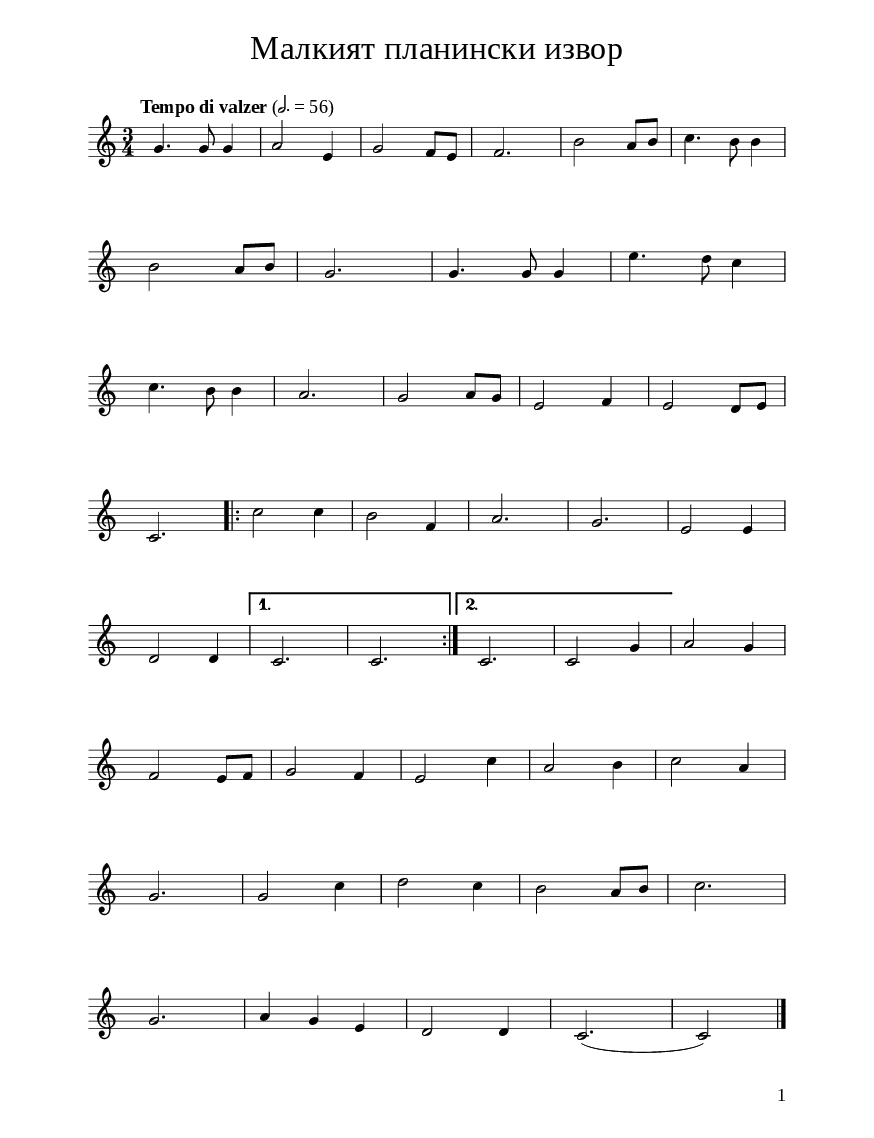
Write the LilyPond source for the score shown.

\version "2.24.2"

% include paper part and global functions
\include "include/globals.ily"

\bookpart {
  \label #'ref165
  \tocItem \markup "Малкият планински извор"
  \include "include/bookpart-paper.ily"
  \score {
    \include "include/score-layout.ily"

    \new Voice \relative  c'{
      \clef treble
      \key c \major
      \time 3/4
      \tempoFunc "Tempo di valzer" 2. "56"

      g'4. g8 g4 | % 2
      a2 e4 | % 3
      g2 f8 e8 | % 4
      f2. | % 5
      b2 a8  b8 | % 6
      c4. b8 b4 | \break % 7
      b2 a8  b8 | % 8
      g2. | % 9
      g4. g8 g4 |
      e'4.  d8  c4 | \break % 11
      c4.  b8  b4 | % 12
      a2.  | % 13
      g2 a8 g8 | % 14
      e2 f4 | % 15
      e2 d8 e8 | \break % 16
      c2. \repeat volta 2 {
        | % 17
        c'2  c4 | % 18
        b2 f4  | % 19
        a2.  |
        g2. | % 21
        e2 e4 | \break % 22
        d2 d4
      }
      \alternative {
        {
          | % 23
          c2. | % 24
          c2.
        }
        {
          | % 25
          c2. | % 26
          c2 g'4
        }
      }
      a2 g4 \break | % 28
      f2 e8 f8 | % 29
      g2 f4 |
      e2  c'4 | % 31
      a2  b4 | % 32
      c2 a4 | \break % 33
      g2.  | % 34
      g2   c4

      | % 35
      d2  c4 | % 36
      b2 a8 b8 | % 37
      c2. | \break  % 38
      g2. | % 39
      a4 g4 e4 |
      d2 d4

      | % 41
      c2. ( | % 42
      c2 )
      \bar "|."
    }

    \addlyrics {


    }

    \header {
      title = \titleFunc "Малкият планински извор" "Malkijat planinski izvor"
    }

    \midi{}

  } % score
  %\markup \dc-two "D.C." "con repitione"



} % bookpart

% Più mosso
%
